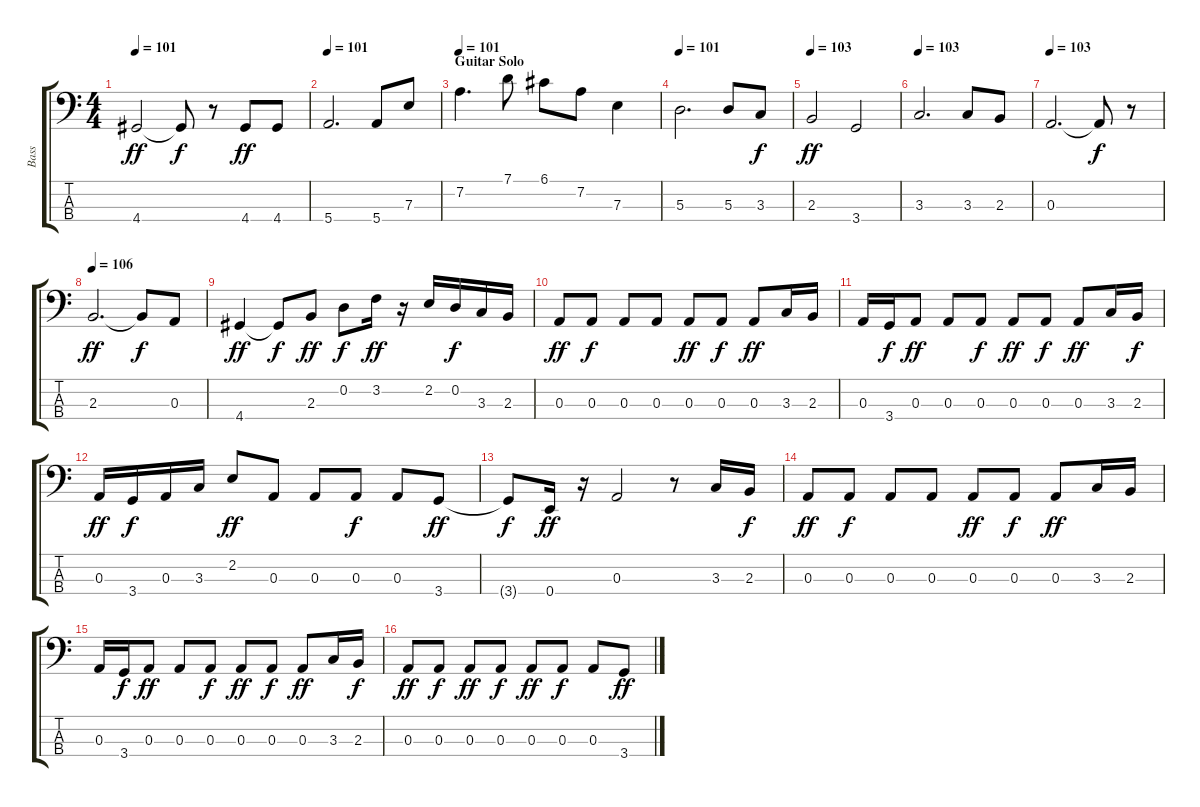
\track ("Bass" "Bass") {instrument electricbassfinger}
\staff {score tabs}
\tuning (G2 D2 A1 E1) {hide}
\ts (4 4)
\tempo 101
\clef f4
\ks c
4.4.2{dy ff} 4.4{t}.8{dy f} r.8 4.4.8{dy ff} 4.4.8 |
\tempo 101
5.4.2{d} 5.4.8 7.3.8 |
\section ("" "Guitar Solo")
\tempo 101
7.2.4{d} 7.1.8 6.1.8 7.2.8 7.3.4 |
\tempo 101
5.3.2{d} 5.3.8 3.3.8{dy f} |
\tempo 103
2.3.2{dy ff} 3.4.2 |
\tempo 103
3.3.2{d} 3.3.8 2.3.8 |
\tempo 103
0.3.2{d} 0.3{t}.8{dy f} r.8 |
\tempo 106
2.3.2{d dy ff} 2.3{t}.8{dy f} 0.3.8 |
4.4.4{dy ff} 4.4{t}.8{dy f} 2.3.8{dy ff} 0.2.8{dy f} 3.2.16{dy ff} r.16 2.2.16 0.2.16{dy f} 3.3.16 2.3.16 |
0.3.8{dy ff} 0.3.8{dy f} 0.3.8 0.3.8 0.3.8{dy ff} 0.3.8{dy f} 0.3.8{dy ff} 3.3.16 2.3.16 |
0.3.16 3.4.16{dy f} 0.3.8{dy ff} 0.3.8 0.3.8{dy f} 0.3.8{dy ff} 0.3.8{dy f} 0.3.8{dy ff} 3.3.16 2.3.16{dy f} |
0.3.16{dy ff} 3.4.16{dy f} 0.3.16 3.3.16 2.2.8{dy ff} 0.3.8 0.3.8 0.3.8{dy f} 0.3.8 3.4.8{dy ff} |
3.4{t}.8{dy f} 0.4.16{dy ff} r.16 0.3.2 r.8 3.3.16 2.3.16{dy f} |
0.3.8{dy ff} 0.3.8{dy f} 0.3.8 0.3.8 0.3.8{dy ff} 0.3.8{dy f} 0.3.8{dy ff} 3.3.16 2.3.16 |
0.3.16 3.4.16{dy f} 0.3.8{dy ff} 0.3.8 0.3.8{dy f} 0.3.8{dy ff} 0.3.8{dy f} 0.3.8{dy ff} 3.3.16 2.3.16{dy f} |
0.3.8{dy ff} 0.3.8{dy f} 0.3.8{dy ff} 0.3.8{dy f} 0.3.8{dy ff} 0.3.8{dy f} 0.3.8 3.4.8{dy ff}
